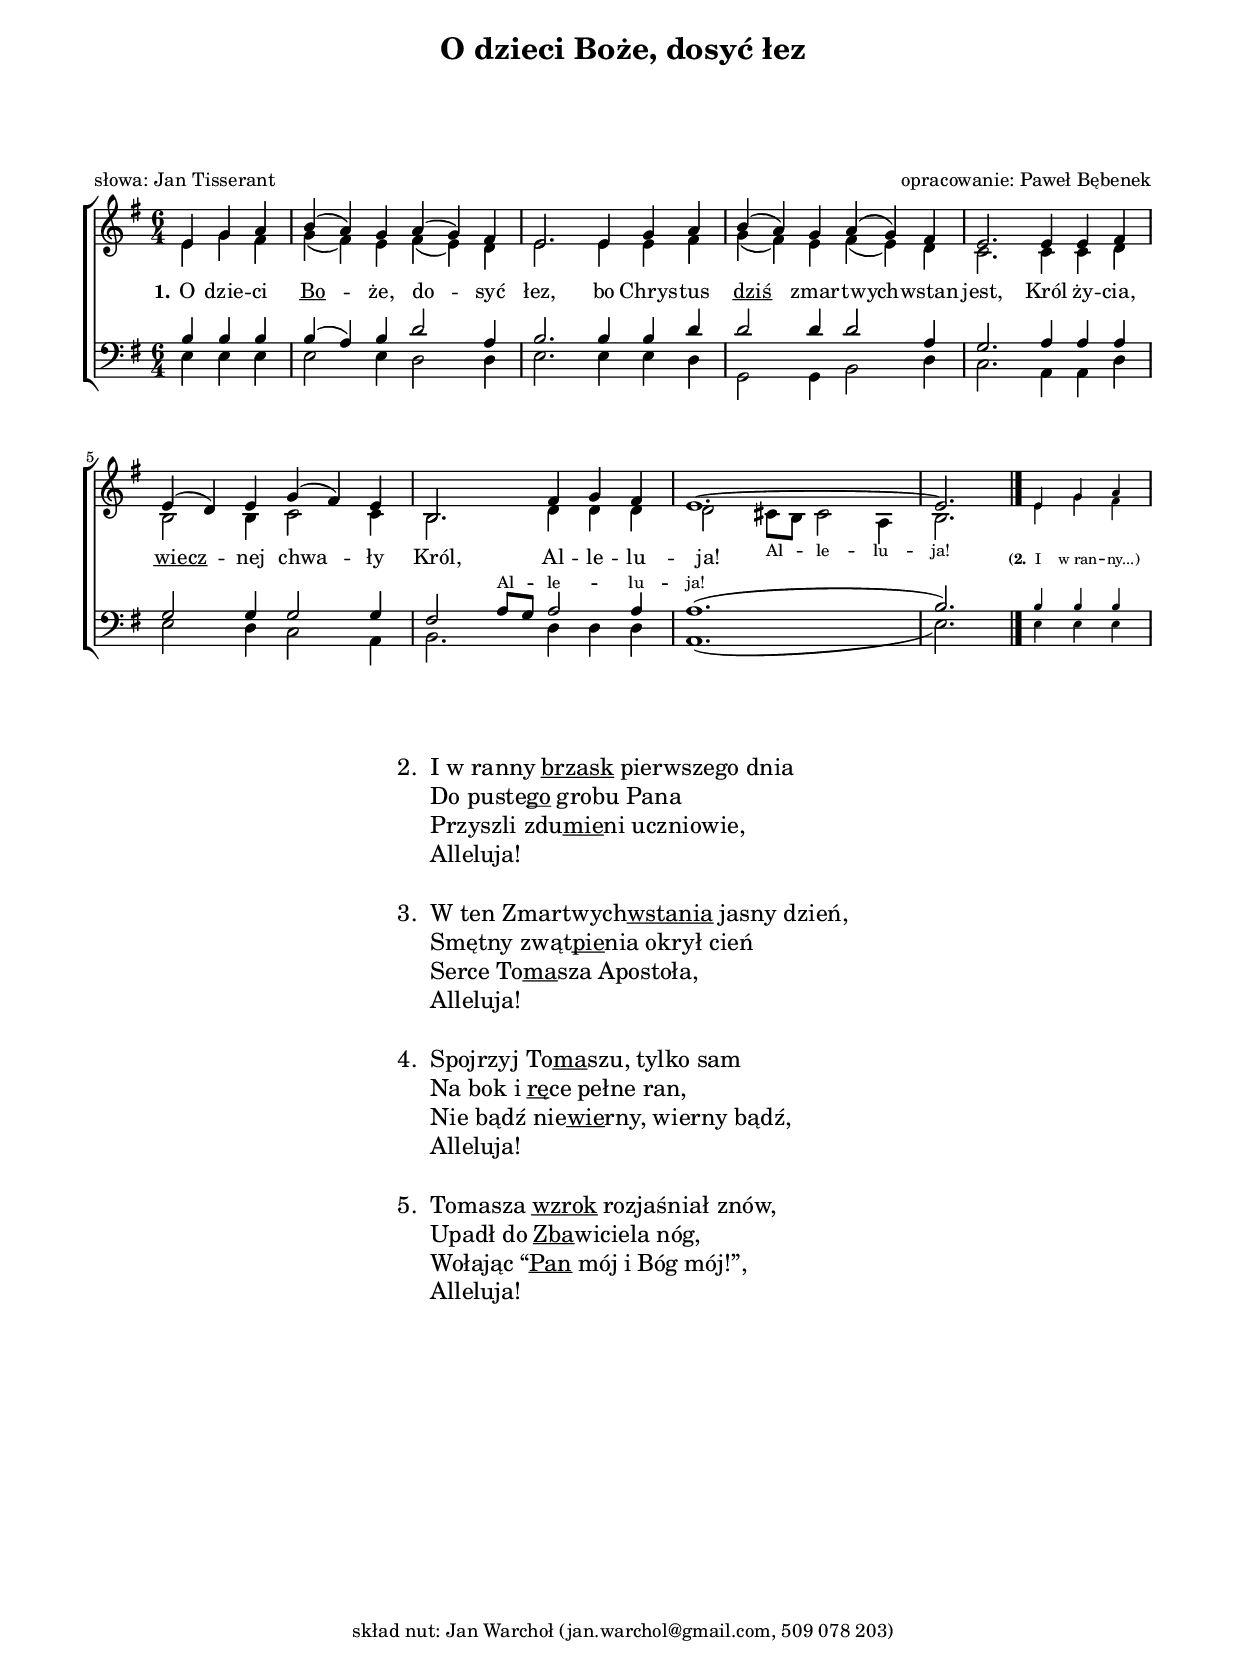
\version "2.17.3"
#(set-global-staff-size 16.5)

\header	{
  title = \markup \column { "O dzieci Boże, dosyć łez" " " " " " " }
  poet = "słowa: Jan Tisserant"
  composer = "opracowanie: Paweł Bębenek"
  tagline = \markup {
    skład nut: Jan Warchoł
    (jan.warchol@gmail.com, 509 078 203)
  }
}

\paper {
  left-margin = 16 \mm
  right-margin = 15 \mm
  top-markup-spacing #'basic-distance = 10
  system-system-spacing #'basic-distance = 15
}
%--------------------------------MELODY--------------------------------
sopranomelody =	\relative f' {
  \key e \minor
  \time 6/4
  \partial 2.
  e4 g a
  b( a) g a( g) fis
  e2. e4 g a
  b( a) g a( g) fis
  e2. e4 e fis
  e( d) e g( fis) e
  b2. fis'4 g fis
  e1.~
  e2. \bar "|."
  % ugly, should be able to set all things at once,
  % and not only for stems&noteheads
  \set fontSize = #-3
  \override Stem #'length = #4.2
  \override Stem #'thickness = #1
  e4 g a
}
altomelody = \relative f' {
  \key e \minor
  \time 6/4
  \partial 2.
  e4 g fis
  g( fis) e fis( e) d
  e2. e4 e fis
  g( fis) e fis( e) d
  c2. c4 c d
  b2 b4 c2 c4
  b2. d4 d d
  d2 cis8\melisma b\melismaEnd cis2 a4
  b2. \bar "|."
  \set fontSize = #-3
  \override Stem #'length = #4.2
  \override Stem #'thickness = #1
  e4 g fis
}
tenormelody = \relative f {
  \key e \minor
  \time 6/4
  \partial 2.
  b4 b b
  b( a) b d2 a4
  b2. b4 b d
  d2 d4 d2 a4
  g2. a4 a a
  g2 g4 g2 g4
  fis2
  <<
    {
      \once \override Beam #'positions = #'(4 . 3.6)
      a8\melisma g\melismaEnd
      \override Stem #'length = #4
      a2 a4
      a1.(
      \revert Stem #'length
      b2.) \bar "|."
      \set fontSize = #-3
      \override Stem #'length = #4.2
      \override Stem #'thickness = #1
      b4 b b
    }
    \new Lyrics \with { alignAboveContext = men fontSize = -2 }
    \lyricsto tenor \lyricmode {
      Al -- le -- lu -- ja!
    }
  >>
}
bassmelody = \relative f {
  \key e \minor
  \time 6/4
  \partial 2.
  e4 e e
  e2 e4 d2 d4
  e2. e4 e4 d
  g,2 g4 b2 d4
  c2. a4 a d
  e2 d4 c2 a4
  b2. d4 d d
  a1.(
  e'2.) \bar "|."
  \set fontSize = #-3
  \override Stem #'length = #4.2
  \override Stem #'thickness = #1
  e4 e e
}
akordy = \chordmode {
}
%--------------------------------LYRICS--------------------------------
text =  \lyricmode {
  \set stanza = "1."
  O dzie -- ci \tweak #'X-offset #-0.5 \markup \underline Bo -- że, do -- syć łez,
  bo Chrys -- tus \tweak #'X-offset #-0.5 \markup \underline dziś zmar --
  \tweak #'X-offset #-0.5 twych -- wstan jest,
  Król ży -- cia,
  \tweak #'X-offset #-1 \markup \underline
  wiecz -- nej \tweak #'X-offset #-1 chwa -- ły \tweak #'X-offset #-1.5 Król,
  Al -- le -- lu -- ja!
  \override LyricText #'font-size = #-1
  \override LyricText #'extra-offset = #'(0 . 0.9)
  \override LyricHyphen #'extra-offset = #'(0 . 0.9)
  Al -- le --
  \once \override LyricText #'X-offset = #-0.6
  lu -- ja!
  \revert LyricText #'extra-offset
  \revert LyricHyphen #'extra-offset
  \override StanzaNumber #'font-size = #-2
  \override LyricText #'font-size = #-2
  \set stanza = "(2."
  I w_ran -- \tweak #'X-offset #-0.6 ny...)
}

stanzas = \markup \larger  {
  \fill-line {
    \huge {
      \hspace #0.1
      \column {
        \vspace #3
        \line {
          "2. "
          \column {
            \line { "I w ranny" \underline brzask "pierwszego dnia" }
            \line { \concat { "Do puste" \underline go } "grobu Pana" }
            \line { \concat { "Przyszli zdu" \underline mie ni } uczniowie, }
            "Alleluja!"
          }
        }
        \vspace #1
        \line {
          "3. "
          \column {
            \line { \concat { "W ten Zmartwych" \underline wstania } "jasny dzień," }
            \line { \concat { "Smętny zwąt" \underline pie nia } "okrył cień" }
            \line { \concat { "Serce To" \underline ma sza } "Apostoła," }
            "Alleluja!"
          }
        }
        \vspace #1
        \line {
          "4. "
          \column {
            \line { \concat { "Spojrzyj To" \underline ma szu, } "tylko sam" }
            \line { "Na bok i" \concat { \underline rę ce } "pełne ran," }
            \line { \concat { "Nie bądź nie" \underline wie rny, } "wierny bądź," }
            "Alleluja!"
          }
        }
        \vspace #1
        \line {
          "5. "
          \column {
            \line { "Tomasza" \underline wzrok "rozjaśniał znów," }
            \line { "Upadł do" \concat { \underline Zba wiciela } "nóg," }
            \line { "Wołając" \concat { “ \underline Pan } mój i Bóg mój!”, }
            "Alleluja!"
          }
        }
      }
      \hspace #0.1
    }
  }
}
%--------------------------------ALL-FILE VARIABLE--------------------------------

\score {
  \new ChoirStaff <<
    \new Staff = women <<
      \clef treble
      \new Voice = soprano {
        \voiceOne
        \sopranomelody
      }
      \new Voice = alto {
        \voiceTwo
        \altomelody
      }
    >>
    \new Lyrics \with {
      \override VerticalAxisGroup #'staff-affinity = #CENTER
      \override VerticalAxisGroup #'nonstaff-relatedstaff-spacing #'padding = #1
    }
    \lyricsto alto \text

    \new Staff = men <<
      \clef bass
      \new Voice = tenor {
        \voiceOne
        \tenormelody
      }
      \new Voice = bass {
        \voiceTwo
        \bassmelody
      }
    >>
  >>
  \layout {
    indent = 0\cm
  }
}

\stanzas